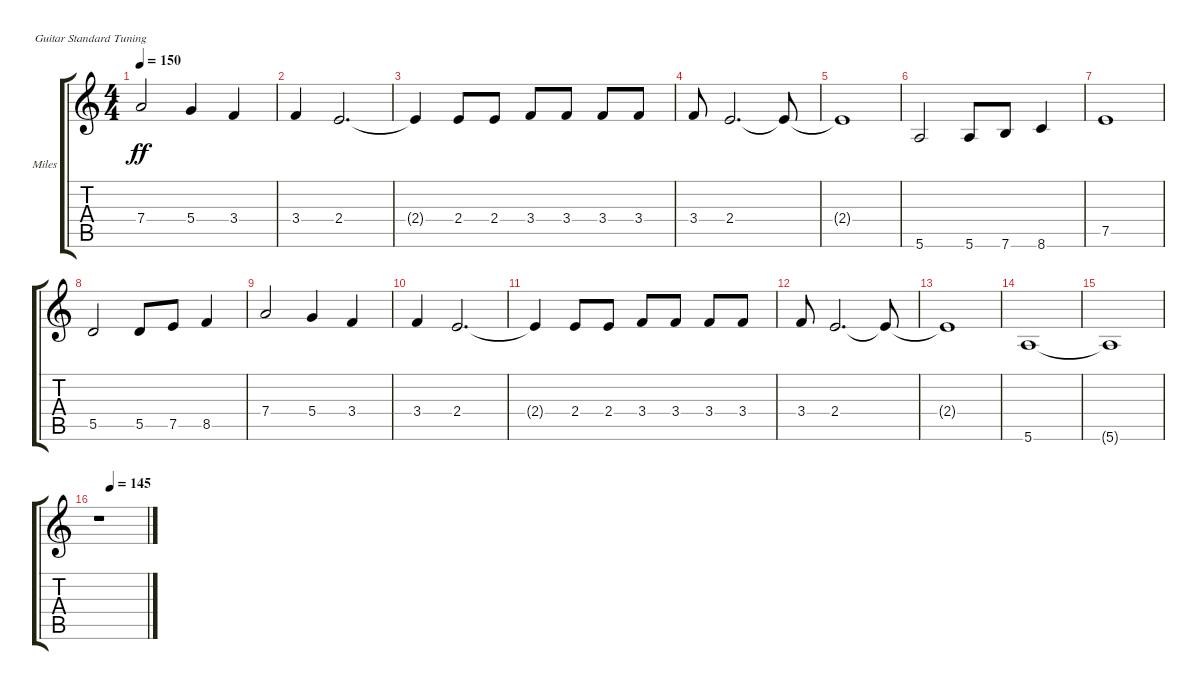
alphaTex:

\defaultSystemsLayout 4
\bracketExtendMode groupsimilarinstruments
\firstSystemTrackNameOrientation horizontal
\otherSystemsTrackNameOrientation horizontal
\track ("Miles Kane" "Miles") {instrument electricguitarclean}
\staff {score tabs}
\tuning (E4 B3 G3 D3 A2 E2)
\ts (4 4)
\tempo 150
\clef g2
\ks c
7.4.2{dy ff} 5.4.4 3.4.4 |
3.4.4 2.4.2{d} |
2.4{t}.4 2.4.8 2.4.8 3.4.8 3.4.8 3.4.8 3.4.8 |
3.4.8 2.4.2{d} 2.4{t}.8 |
2.4{t}.1 |
5.6.2 5.6.8 7.6.8 8.6.4 |
7.5.1 |
5.5.2 5.5.8 7.5.8 8.5.4 |
7.4.2 5.4.4 3.4.4 |
3.4.4 2.4.2{d} |
2.4{t}.4 2.4.8 2.4.8 3.4.8 3.4.8 3.4.8 3.4.8 |
3.4.8 2.4.2{d} 2.4{t}.8 |
2.4{t}.1 |
5.6.1 |
5.6{t}.1 |
\tempo (145 0.25)
r.1
